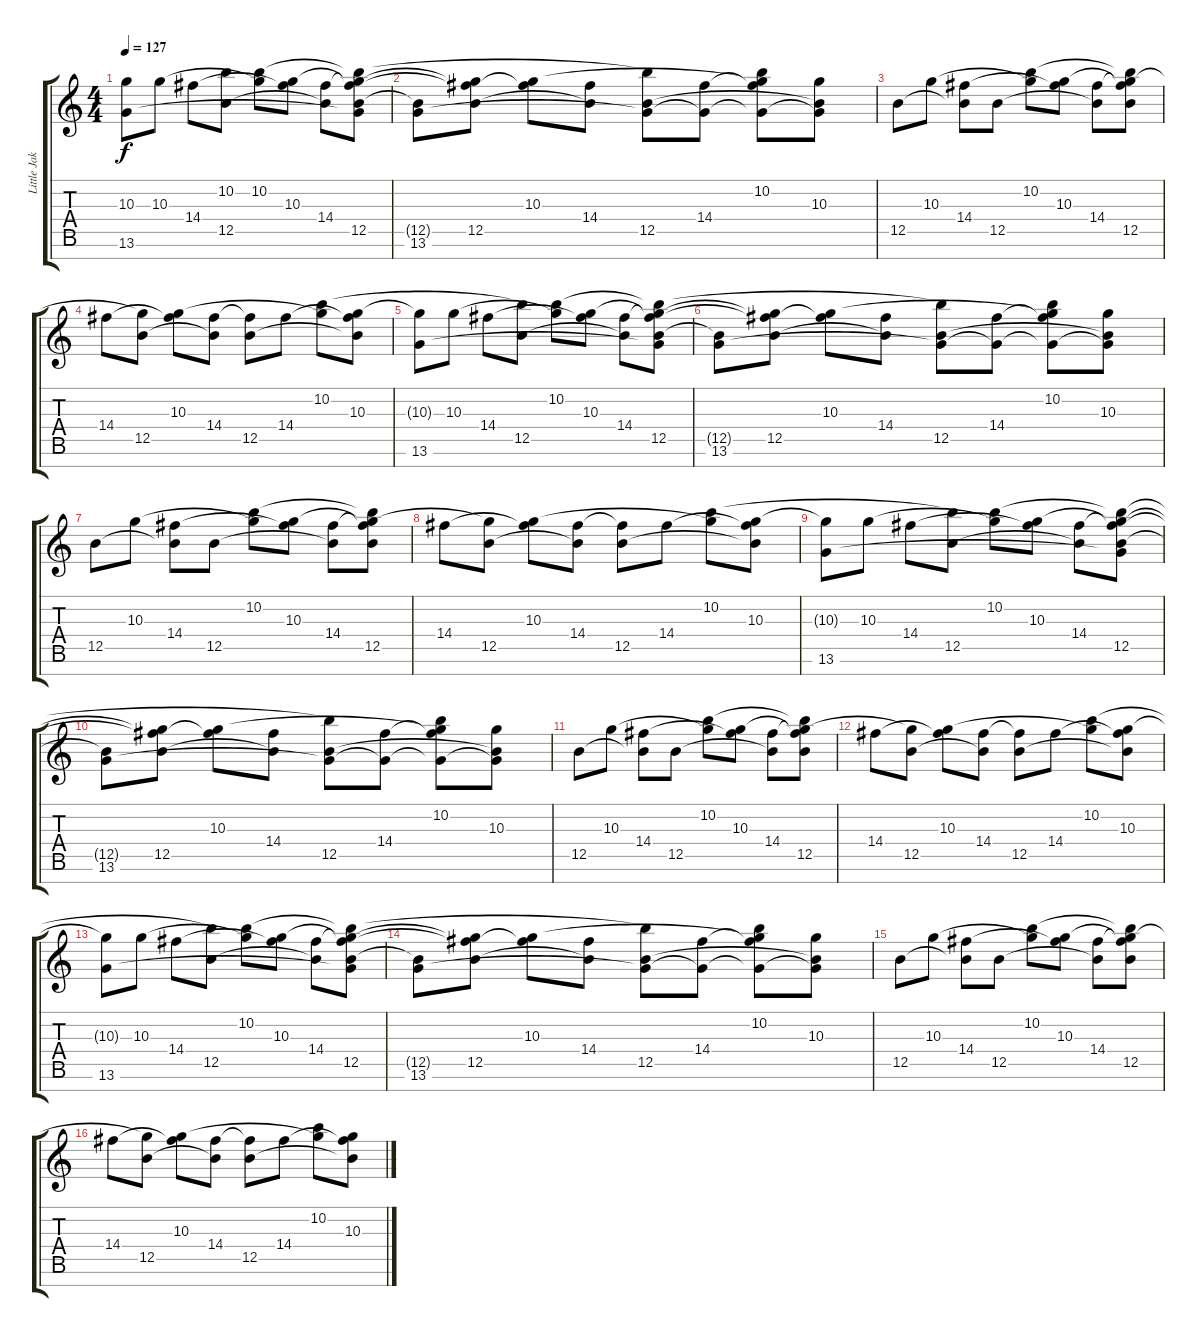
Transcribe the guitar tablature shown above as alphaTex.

\track ("Little Jake" "Little Jak") {instrument distortionguitar}
\staff {score tabs}
\tuning (Gb4 Db4 A3 E3 B2 Gb2 B1) {hide}
\ts (4 4)
\tempo 127
\clef g2
\ks c
(10.3{t} 13.6).8{dy f} 10.3.8 14.4.8 (10.2{t} 12.5).8 (10.2 10.3{t}).8 (10.3 14.4{t}).8 (14.4 12.5{t}).8 (10.2{t} 10.3{t} 14.4{t} 12.5 13.6{t}).8 |
(12.5{t} 13.6).8 (10.3{t} 14.4{t} 12.5).8 (10.3 14.4{t}).8 (14.4 12.5{t}).8 (10.2{t} 12.5 13.6{t}).8 (14.4 13.6{t}).8 (10.2 10.3{t} 14.4{t} 13.6{t}).8 (10.3 12.5{t} 13.6{t}).8 |
12.5.8{instrument electricguitarmuted} 10.3.8 (14.4 12.5{t}).8 12.5.8 (10.2 10.3{t}).8 (10.3 14.4{t}).8 (14.4 12.5{t}).8 (10.2{t} 10.3{t} 14.4{t} 12.5).8 |
14.4.8 (10.3{t} 12.5).8 (10.3 14.4{t}).8 (14.4 12.5{t}).8 (14.4{t} 12.5).8 14.4.8 (10.2 10.3{t}).8 (10.3 14.4{t} 12.5{t}).8 |
(10.3{t} 13.6).8 10.3.8 14.4.8 (10.2{t} 12.5).8 (10.2 10.3{t}).8 (10.3 14.4{t}).8 (14.4 12.5{t}).8 (10.2{t} 10.3{t} 14.4{t} 12.5 13.6{t}).8 |
(12.5{t} 13.6).8 (10.3{t} 14.4{t} 12.5).8 (10.3 14.4{t}).8 (14.4 12.5{t}).8 (10.2{t} 12.5 13.6{t}).8 (14.4 13.6{t}).8 (10.2 10.3{t} 14.4{t} 13.6{t}).8 (10.3 12.5{t} 13.6{t}).8 |
12.5.8{instrument electricguitarmuted} 10.3.8 (14.4 12.5{t}).8 12.5.8 (10.2 10.3{t}).8 (10.3 14.4{t}).8 (14.4 12.5{t}).8 (10.2{t} 10.3{t} 14.4{t} 12.5).8 |
14.4.8 (10.3{t} 12.5).8 (10.3 14.4{t}).8 (14.4 12.5{t}).8 (14.4{t} 12.5).8 14.4.8 (10.2 10.3{t}).8 (10.3 14.4{t} 12.5{t}).8 |
(10.3{t} 13.6).8 10.3.8 14.4.8 (10.2{t} 12.5).8 (10.2 10.3{t}).8 (10.3 14.4{t}).8 (14.4 12.5{t}).8 (10.2{t} 10.3{t} 14.4{t} 12.5 13.6{t}).8 |
(12.5{t} 13.6).8 (10.3{t} 14.4{t} 12.5).8 (10.3 14.4{t}).8 (14.4 12.5{t}).8 (10.2{t} 12.5 13.6{t}).8 (14.4 13.6{t}).8 (10.2 10.3{t} 14.4{t} 13.6{t}).8 (10.3 12.5{t} 13.6{t}).8 |
12.5.8{instrument electricguitarmuted} 10.3.8 (14.4 12.5{t}).8 12.5.8 (10.2 10.3{t}).8 (10.3 14.4{t}).8 (14.4 12.5{t}).8 (10.2{t} 10.3{t} 14.4{t} 12.5).8 |
14.4.8 (10.3{t} 12.5).8 (10.3 14.4{t}).8 (14.4 12.5{t}).8 (14.4{t} 12.5).8 14.4.8 (10.2 10.3{t}).8 (10.3 14.4{t} 12.5{t}).8 |
(10.3{t} 13.6).8 10.3.8 14.4.8 (10.2{t} 12.5).8 (10.2 10.3{t}).8 (10.3 14.4{t}).8 (14.4 12.5{t}).8 (10.2{t} 10.3{t} 14.4{t} 12.5 13.6{t}).8 |
(12.5{t} 13.6).8 (10.3{t} 14.4{t} 12.5).8 (10.3 14.4{t}).8 (14.4 12.5{t}).8 (10.2{t} 12.5 13.6{t}).8 (14.4 13.6{t}).8 (10.2 10.3{t} 14.4{t} 13.6{t}).8 (10.3 12.5{t} 13.6{t}).8 |
12.5.8{instrument electricguitarmuted} 10.3.8 (14.4 12.5{t}).8 12.5.8 (10.2 10.3{t}).8 (10.3 14.4{t}).8 (14.4 12.5{t}).8 (10.2{t} 10.3{t} 14.4{t} 12.5).8 |
14.4.8 (10.3{t} 12.5).8 (10.3 14.4{t}).8 (14.4 12.5{t}).8 (14.4{t} 12.5).8 14.4.8 (10.2 10.3{t}).8 (10.3 14.4{t} 12.5{t}).8
